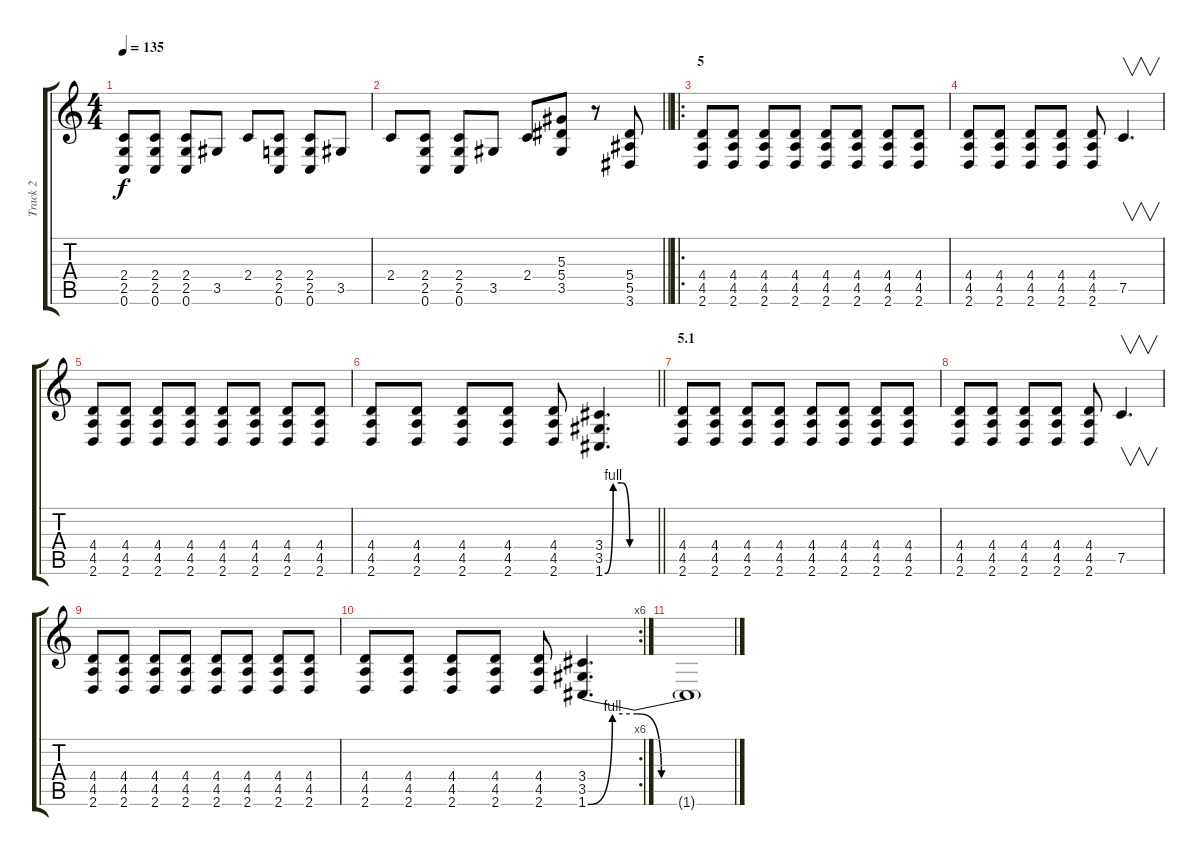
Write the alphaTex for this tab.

\track ("Track 2" "Track 2") {instrument distortionguitar}
\staff {score tabs}
\tuning (C4 G3 Eb3 Bb2 F2 C2) {hide}
\ts (4 4)
\tempo 135
\clef g2
\ks c
(2.4 2.5 0.6).8{dy f} (2.4 2.5 0.6).8 (2.4 2.5 0.6).8 3.5.8 2.4.8 (2.4 2.5 0.6).8 (2.4 2.5 0.6).8 3.5.8 |
\barLineRight lightlight
2.4.8 (2.4 2.5 0.6).8 (2.4 2.5 0.6).8 3.5.8 2.4.8 (5.3 5.4 3.5).8 r.8 (5.4 5.5 3.6).8 |
\ro
\section ("" "5")
(4.4 4.5 2.6).8 (4.4 4.5 2.6).8 (4.4 4.5 2.6).8 (4.4 4.5 2.6).8 (4.4 4.5 2.6).8 (4.4 4.5 2.6).8 (4.4 4.5 2.6).8 (4.4 4.5 2.6).8 |
(4.4 4.5 2.6).8 (4.4 4.5 2.6).8 (4.4 4.5 2.6).8 (4.4 4.5 2.6).8 (4.4 4.5 2.6).8 7.5.4{v d} |
(4.4 4.5 2.6).8 (4.4 4.5 2.6).8 (4.4 4.5 2.6).8 (4.4 4.5 2.6).8 (4.4 4.5 2.6).8 (4.4 4.5 2.6).8 (4.4 4.5 2.6).8 (4.4 4.5 2.6).8 |
\barLineRight lightlight
(4.4 4.5 2.6).8 (4.4 4.5 2.6).8 (4.4 4.5 2.6).8 (4.4 4.5 2.6).8 (4.4 4.5 2.6).8 (3.4 3.5 1.6{be (custom 0 0 10 4 20 4 30 0 60 0)}).4{d} |
\section ("" "5.1")
(4.4 4.5 2.6).8 (4.4 4.5 2.6).8 (4.4 4.5 2.6).8 (4.4 4.5 2.6).8 (4.4 4.5 2.6).8 (4.4 4.5 2.6).8 (4.4 4.5 2.6).8 (4.4 4.5 2.6).8 |
(4.4 4.5 2.6).8 (4.4 4.5 2.6).8 (4.4 4.5 2.6).8 (4.4 4.5 2.6).8 (4.4 4.5 2.6).8 7.5.4{v d} |
(4.4 4.5 2.6).8 (4.4 4.5 2.6).8 (4.4 4.5 2.6).8 (4.4 4.5 2.6).8 (4.4 4.5 2.6).8 (4.4 4.5 2.6).8 (4.4 4.5 2.6).8 (4.4 4.5 2.6).8 |
\rc 6
(4.4 4.5 2.6).8 (4.4 4.5 2.6).8 (4.4 4.5 2.6).8 (4.4 4.5 2.6).8 (4.4 4.5 2.6).8 (3.4 3.5 1.6{be (custom 0 0 10 4 20 4 30 0 60 0)}).4{d} |
1.6{t}.1
